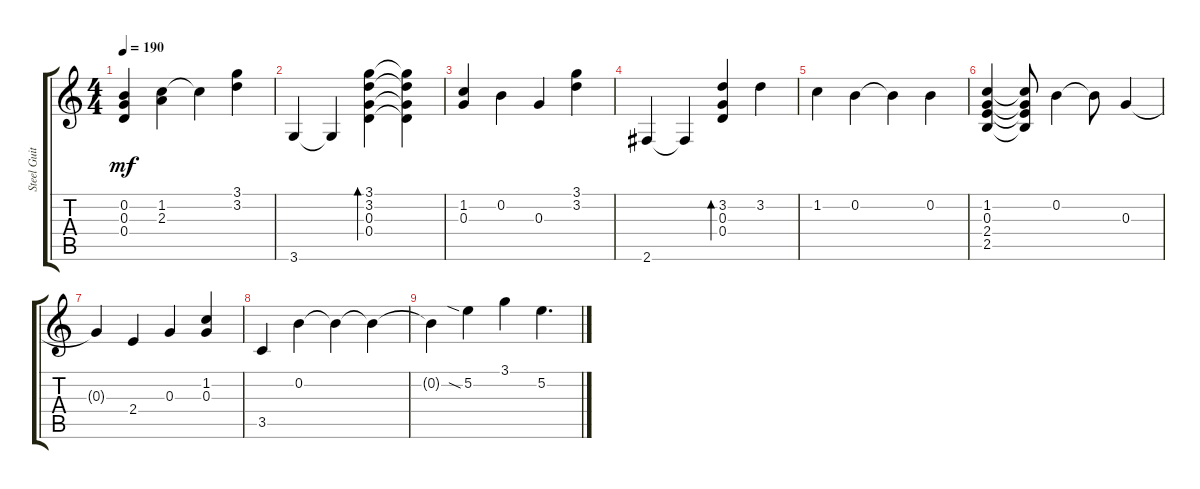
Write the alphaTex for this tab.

\track ("Steel Guitar" "Steel Guit") {instrument acousticguitarsteel}
\staff {score tabs}
\tuning (E4 B3 G3 D3 A2 E2) {hide}
\ts (4 4)
\tempo 190
\clef g2
\ks c
(0.2 0.3 0.4).4{dy mf} (1.2 2.3).4 1.2{t}.4 (3.1 3.2).4 |
3.6.4 3.6{t}.4 (3.1 3.2 0.3 0.4).4{bd 480} (3.1{t} 3.2{t} 0.3{t} 0.4{t}).4 |
(1.2 0.3).4 0.2.4 0.3.4 (3.1 3.2).4 |
2.6.4 2.6{t}.4 (3.2 0.3 0.4).4{bd 480} 3.2.4 |
1.2.4 0.2.4 0.2{t}.4 0.2.4 |
(1.2 0.3 2.4 2.5).4 (1.2{t} 0.3{t} 2.4{t} 2.5{t}).8 0.2.4 0.2{t}.8 0.3.4 |
0.3{t}.4 2.4.4 0.3.4 (1.2 0.3).4 |
3.5.4 0.2.4 0.2{t}.4 0.2{t}.4 |
0.2{t}.4 5.2{sia}.4 3.1.4 5.2.4{d}
